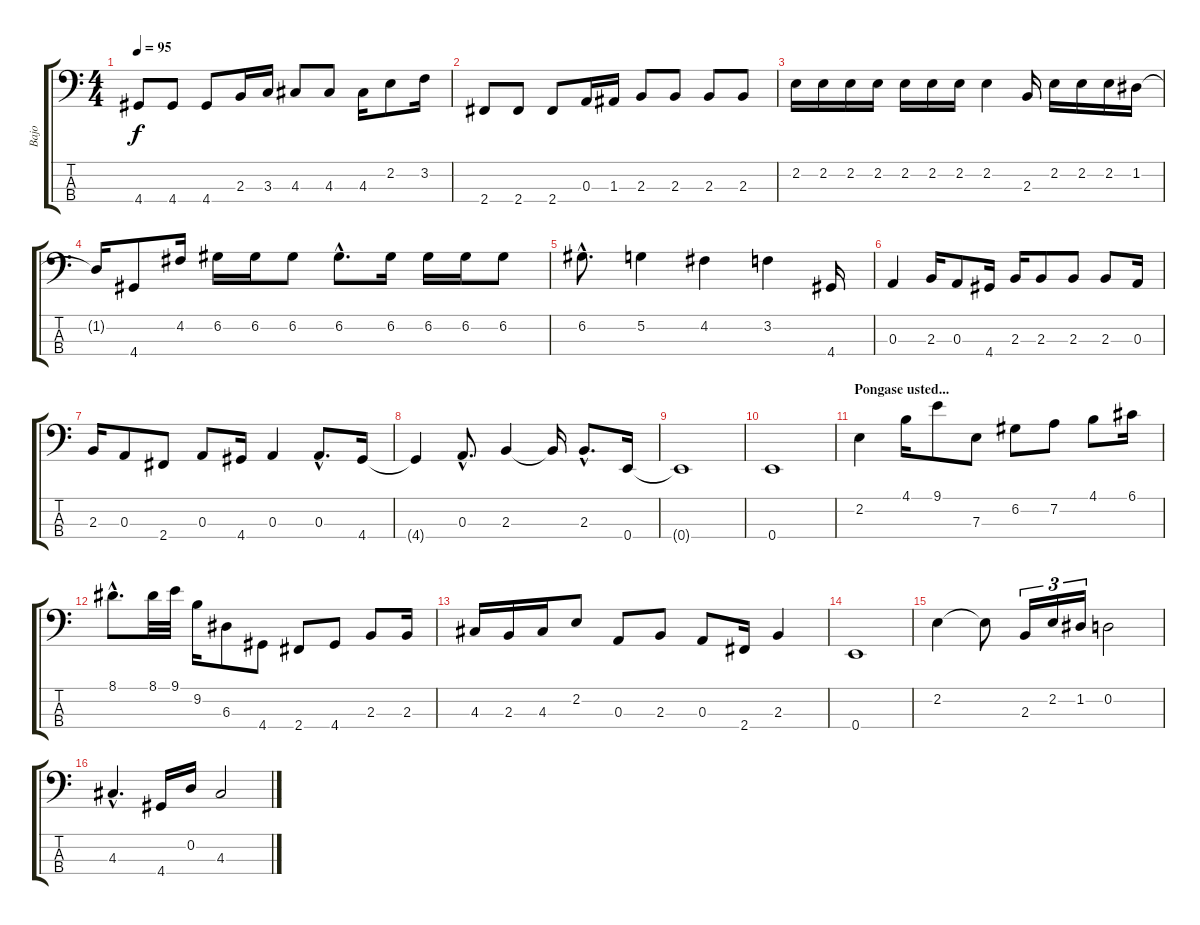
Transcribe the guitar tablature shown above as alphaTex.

\track ("Bajo" "Bajo") {instrument fretlessbass}
\staff {score tabs}
\tuning (G2 D2 A1 E1) {hide}
\ts (4 4)
\tempo 95
\clef f4
\ks c
4.4.8{dy f} 4.4.8 4.4.8 2.3.16 3.3.16 4.3.8 4.3.8 4.3.16 2.2.8 3.2.16 |
2.4.8 2.4.8 2.4.8 0.3.16 1.3.16 2.3.8 2.3.8 2.3.8 2.3.8 |
2.2.16 2.2.16 2.2.16 2.2.16 2.2.16 2.2.16 2.2.16 2.2.4 2.3.16 2.2.16 2.2.16 2.2.16 1.2.16 |
1.2{t}.16 4.4.8 4.2.16 6.2.16 6.2.16 6.2.8 6.2{hac}.8{d} 6.2.16 6.2.16 6.2.16 6.2.8 |
6.2{hac}.8{d} 5.2.4 4.2.4 3.2.4 4.4.16 |
0.3.4 2.3.16 0.3.8 4.4.16 2.3.16 2.3.8 2.3.8 2.3.8 0.3.16 |
2.3.16 0.3.8 2.4.8 0.3.8 4.4.16 0.3.4 0.3{hac}.8{d} 4.4.16 |
4.4{t}.4 0.3{hac}.8{d} 2.3.4 2.3{t}.16 2.3{hac}.8{d} 0.4.16 |
0.4{t}.1 |
0.4.1 |
\section ("" "Pongase usted...")
2.2.4 4.1.16 9.1.8 7.3.8 6.2.8 7.2.8 4.1.8 6.1.16 |
8.1{hac}.8{d} 8.1.32 9.1.32 9.2.16 6.3.8 4.4.8 2.4.8 4.4.8 2.3.8 2.3.16 |
4.3.16 2.3.16 4.3.16 2.2.8 0.3.8 2.3.8 0.3.8 2.4.16 2.3.4 |
0.4.1 |
2.2.4 2.2{t}.8 2.3.16{tu (3 2)} 2.2.16{tu (3 2)} 1.2.16{tu (3 2)} 0.2.2 |
4.3{hac}.4{d} 4.4.16 0.2.16 4.3.2
